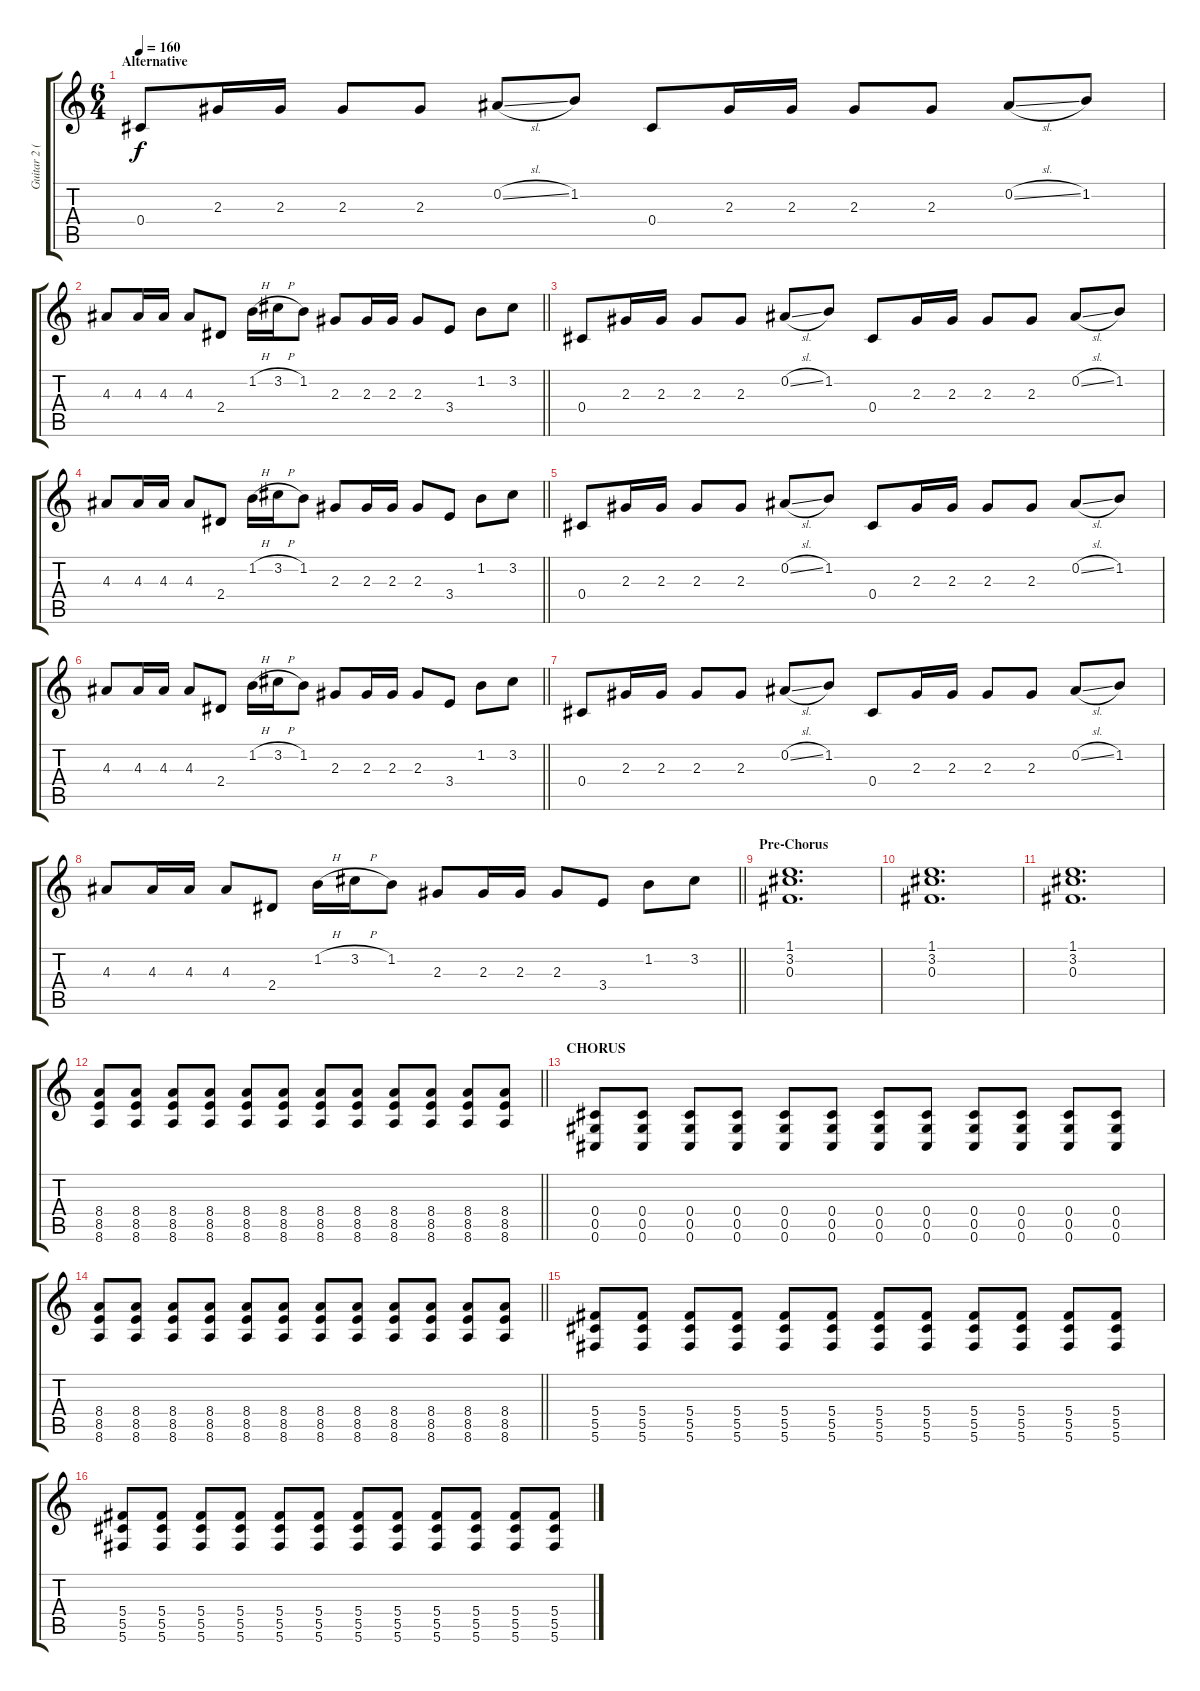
\track ("Guitar 2 (Alex Linares)" "Guitar 2 (") {instrument distortionguitar}
\staff {score tabs}
\tuning (Eb4 Bb3 Gb3 Db3 Ab2 Db2) {hide}
\ts (6 4)
\section ("" "Alternative")
\tempo 160
\clef g2
\ks c
0.4.8{dy f} 2.3.16 2.3.16 2.3.8 2.3.8 0.2{sl}.8 1.2.8 0.4.8 2.3.16 2.3.16 2.3.8 2.3.8 0.2{sl}.8 1.2.8 |
\barLineRight lightlight
4.3.8 4.3.16 4.3.16 4.3.8 2.4.8 1.2{h}.16 3.2{h}.16 1.2.8 2.3.8 2.3.16 2.3.16 2.3.8 3.4.8 1.2.8 3.2.8 |
0.4.8 2.3.16 2.3.16 2.3.8 2.3.8 0.2{sl}.8 1.2.8 0.4.8 2.3.16 2.3.16 2.3.8 2.3.8 0.2{sl}.8 1.2.8 |
\barLineRight lightlight
4.3.8 4.3.16 4.3.16 4.3.8 2.4.8 1.2{h}.16 3.2{h}.16 1.2.8 2.3.8 2.3.16 2.3.16 2.3.8 3.4.8 1.2.8 3.2.8 |
0.4.8 2.3.16 2.3.16 2.3.8 2.3.8 0.2{sl}.8 1.2.8 0.4.8 2.3.16 2.3.16 2.3.8 2.3.8 0.2{sl}.8 1.2.8 |
\barLineRight lightlight
4.3.8 4.3.16 4.3.16 4.3.8 2.4.8 1.2{h}.16 3.2{h}.16 1.2.8 2.3.8 2.3.16 2.3.16 2.3.8 3.4.8 1.2.8 3.2.8 |
0.4.8 2.3.16 2.3.16 2.3.8 2.3.8 0.2{sl}.8 1.2.8 0.4.8 2.3.16 2.3.16 2.3.8 2.3.8 0.2{sl}.8 1.2.8 |
\barLineRight lightlight
4.3.8 4.3.16 4.3.16 4.3.8 2.4.8 1.2{h}.16 3.2{h}.16 1.2.8 2.3.8 2.3.16 2.3.16 2.3.8 3.4.8 1.2.8 3.2.8 |
\section ("" "Pre-Chorus")
(1.1 3.2 0.3).1{d volume 10} |
(1.1 3.2 0.3).1{d} |
(1.1 3.2 0.3).1{d} |
\barLineRight lightlight
(8.4 8.5 8.6).8{volume 11 instrument overdrivenguitar} (8.4 8.5 8.6).8 (8.4 8.5 8.6).8 (8.4 8.5 8.6).8 (8.4 8.5 8.6).8 (8.4 8.5 8.6).8 (8.4 8.5 8.6).8 (8.4 8.5 8.6).8 (8.4 8.5 8.6).8 (8.4 8.5 8.6).8 (8.4 8.5 8.6).8 (8.4 8.5 8.6).8 |
\section ("" "CHORUS")
(0.4 0.5 0.6).8 (0.4 0.5 0.6).8 (0.4 0.5 0.6).8 (0.4 0.5 0.6).8 (0.4 0.5 0.6).8 (0.4 0.5 0.6).8 (0.4 0.5 0.6).8 (0.4 0.5 0.6).8 (0.4 0.5 0.6).8 (0.4 0.5 0.6).8 (0.4 0.5 0.6).8 (0.4 0.5 0.6).8 |
\barLineRight lightlight
(8.4 8.5 8.6).8 (8.4 8.5 8.6).8 (8.4 8.5 8.6).8 (8.4 8.5 8.6).8 (8.4 8.5 8.6).8 (8.4 8.5 8.6).8 (8.4 8.5 8.6).8 (8.4 8.5 8.6).8 (8.4 8.5 8.6).8 (8.4 8.5 8.6).8 (8.4 8.5 8.6).8 (8.4 8.5 8.6).8 |
(5.4 5.5 5.6).8 (5.4 5.5 5.6).8 (5.4 5.5 5.6).8 (5.4 5.5 5.6).8 (5.4 5.5 5.6).8 (5.4 5.5 5.6).8 (5.4 5.5 5.6).8 (5.4 5.5 5.6).8 (5.4 5.5 5.6).8 (5.4 5.5 5.6).8 (5.4 5.5 5.6).8 (5.4 5.5 5.6).8 |
(5.4 5.5 5.6).8 (5.4 5.5 5.6).8 (5.4 5.5 5.6).8 (5.4 5.5 5.6).8 (5.4 5.5 5.6).8 (5.4 5.5 5.6).8 (5.4 5.5 5.6).8 (5.4 5.5 5.6).8 (5.4 5.5 5.6).8 (5.4 5.5 5.6).8 (5.4 5.5 5.6).8 (5.4 5.5 5.6).8
